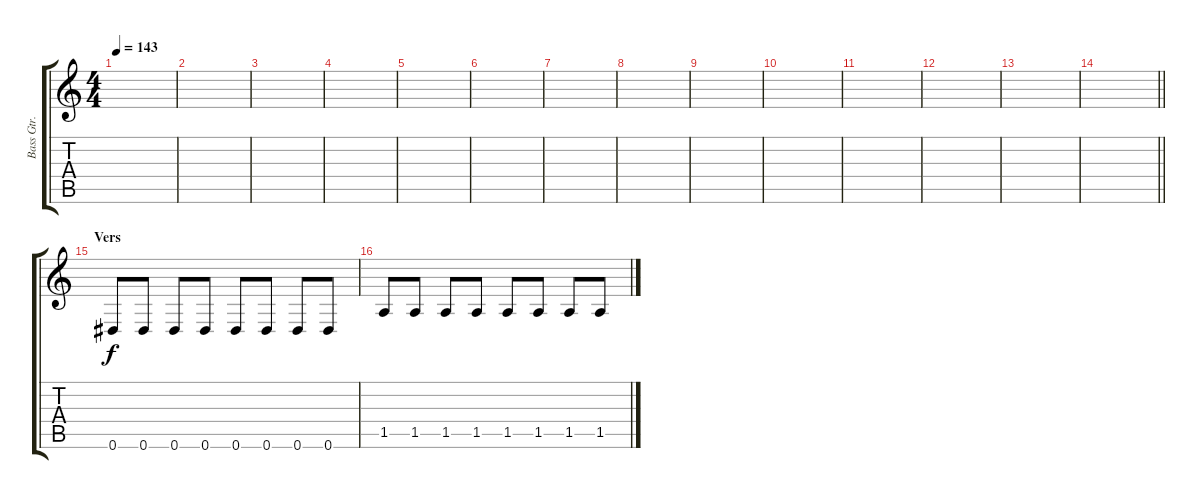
\track ("Bass Gtr." "Bass Gtr.") {instrument electricbassfinger}
\staff {score tabs}
\tuning (Eb4 Bb3 Gb3 Db3 Ab2 Eb2) {hide}
\ts (4 4)
\tempo 143
\clef g2
\ks c
|
|
|
|
|
|
|
|
|
|
|
|
|
\barLineRight lightlight
|
\section ("" "Vers")
0.6.8 0.6.8 0.6.8 0.6.8 0.6.8 0.6.8 0.6.8 0.6.8 |
1.5.8 1.5.8 1.5.8 1.5.8 1.5.8 1.5.8 1.5.8 1.5.8
